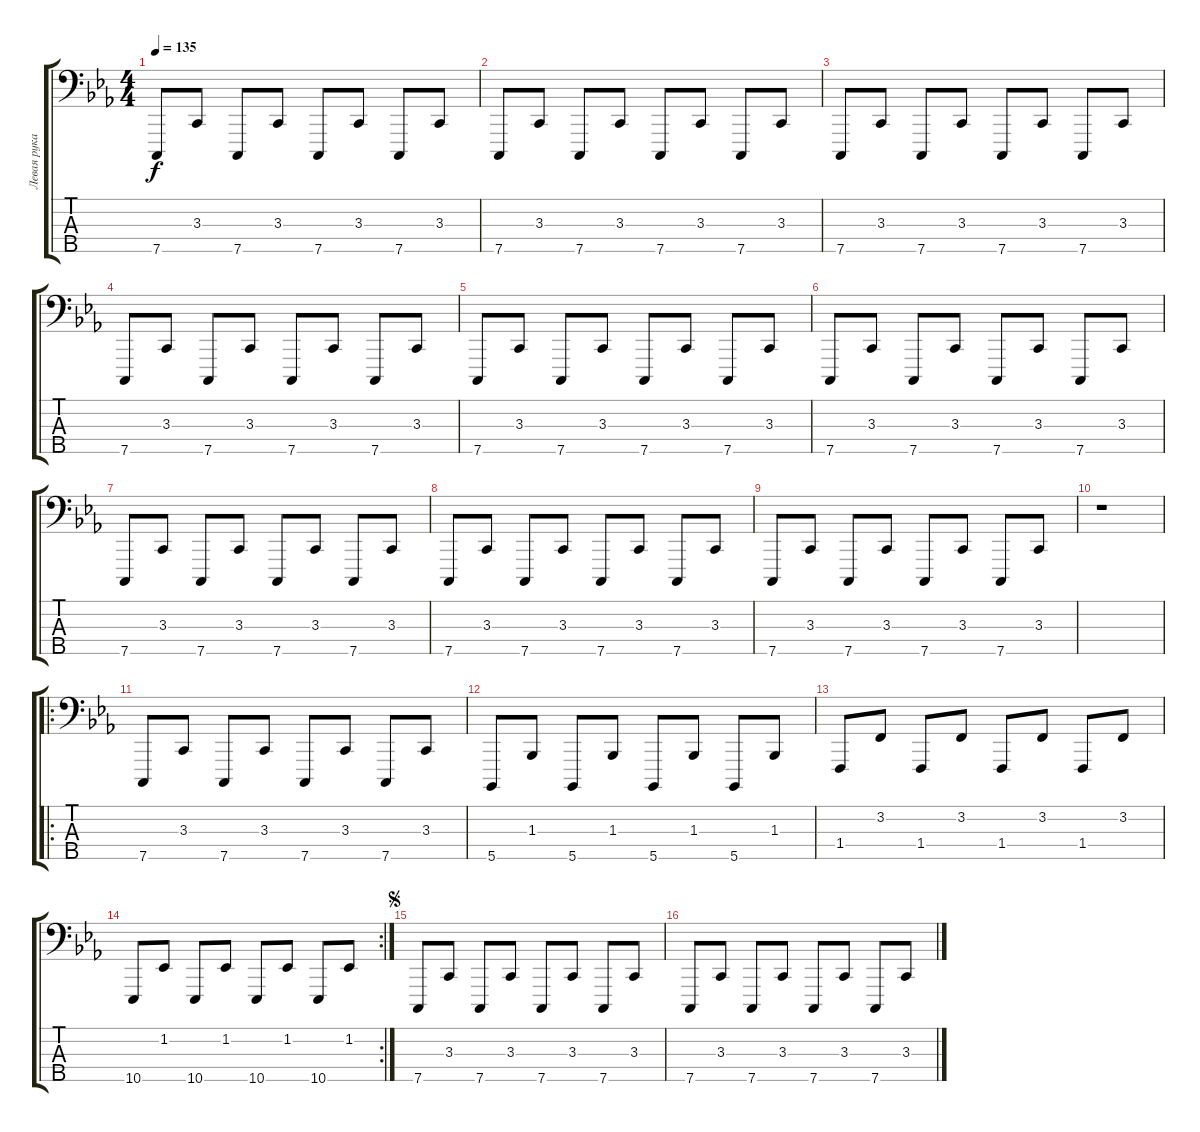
\track ("Левая рука" "Левая рука") {instrument brightacousticpiano}
\staff {score tabs}
\tuning (G2 D2 A1 E1 F0) {hide}
\ts (4 4)
\tempo 135
\clef f4
\ks eb
7.5.8{dy f instrument brightacousticpiano} 3.3.8 7.5.8 3.3.8 7.5.8 3.3.8 7.5.8 3.3.8 |
7.5.8 3.3.8 7.5.8 3.3.8 7.5.8 3.3.8 7.5.8 3.3.8 |
7.5.8 3.3.8 7.5.8 3.3.8 7.5.8 3.3.8 7.5.8 3.3.8 |
7.5.8 3.3.8 7.5.8 3.3.8 7.5.8 3.3.8 7.5.8 3.3.8 |
7.5.8 3.3.8 7.5.8 3.3.8 7.5.8 3.3.8 7.5.8 3.3.8 |
7.5.8 3.3.8 7.5.8 3.3.8 7.5.8 3.3.8 7.5.8 3.3.8 |
7.5.8 3.3.8 7.5.8 3.3.8 7.5.8 3.3.8 7.5.8 3.3.8 |
7.5.8 3.3.8 7.5.8 3.3.8 7.5.8 3.3.8 7.5.8 3.3.8 |
7.5.8 3.3.8 7.5.8 3.3.8 7.5.8 3.3.8 7.5.8 3.3.8 |
r.1 |
\ro
7.5.8 3.3.8 7.5.8 3.3.8 7.5.8 3.3.8 7.5.8 3.3.8 |
5.5.8 1.3.8 5.5.8 1.3.8 5.5.8 1.3.8 5.5.8 1.3.8 |
1.4.8 3.2.8 1.4.8 3.2.8 1.4.8 3.2.8 1.4.8 3.2.8 |
\rc 2
10.5.8 1.2.8 10.5.8 1.2.8 10.5.8 1.2.8 10.5.8 1.2.8 |
\jump segno
7.5.8 3.3.8 7.5.8 3.3.8 7.5.8 3.3.8 7.5.8 3.3.8 |
7.5.8 3.3.8 7.5.8 3.3.8 7.5.8 3.3.8 7.5.8 3.3.8
